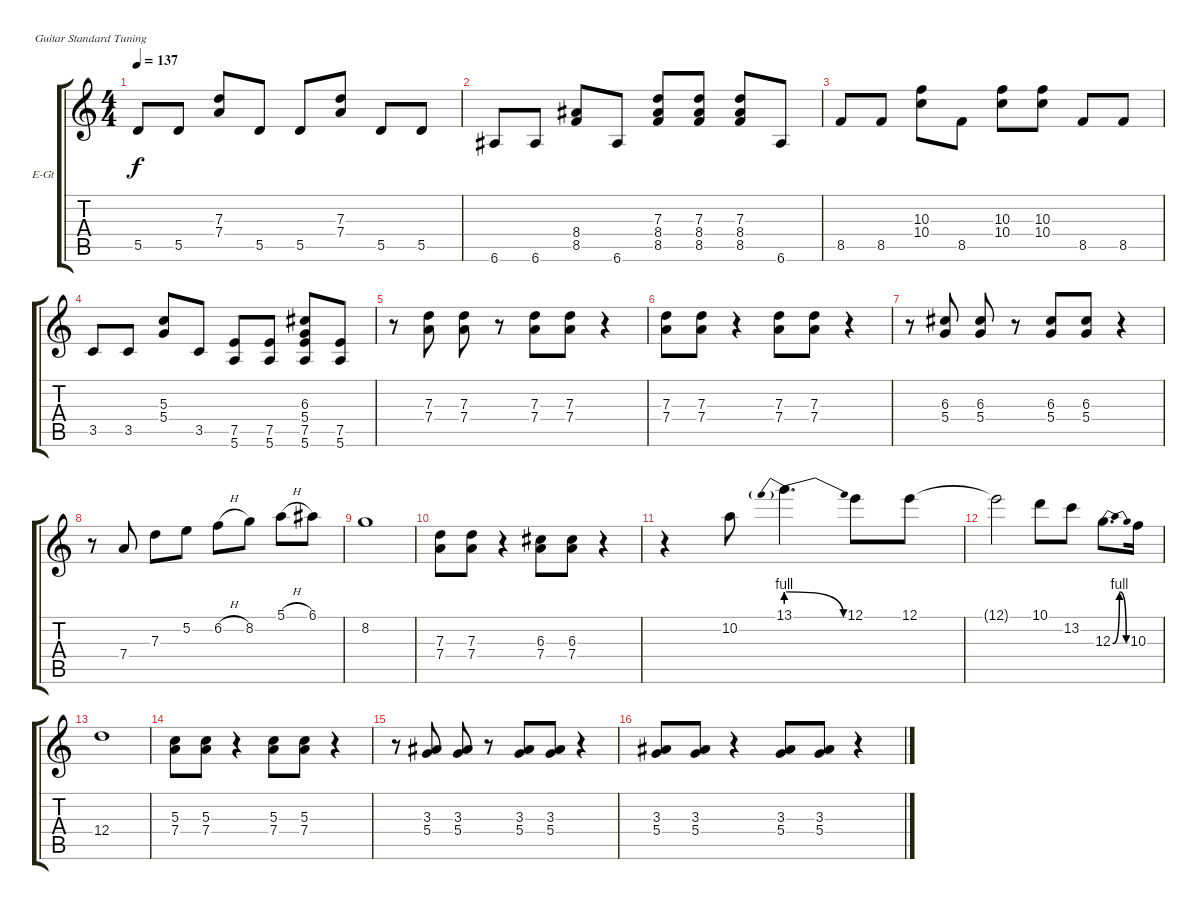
\bracketExtendMode groupsimilarinstruments
\firstSystemTrackNameOrientation horizontal
\otherSystemsTrackNameOrientation horizontal
\track ("Æ®·¢ 1" "E-Gt") {instrument overdrivenguitar}
\staff {score tabs}
\tuning (E4 B3 G3 D3 A2 E2)
\ts (4 4)
\tempo 137
\clef g2
\ks c
5.5.8{dy f} 5.5.8 (7.3 7.4).8 5.5.8 5.5.8 (7.3 7.4).8 5.5.8 5.5.8 |
6.6.8 6.6.8 (8.4 8.5).8 6.6.8 (7.3 8.4 8.5).8 (7.3 8.4 8.5).8 (7.3 8.4 8.5).8 6.6.8 |
8.5.8 8.5.8 (10.3 10.4).8 8.5.8 (10.3 10.4).8 (10.3 10.4).8 8.5.8 8.5.8 |
3.5.8 3.5.8 (5.3 5.4).8 3.5.8 (7.5 5.6).8 (7.5 5.6).8 (6.3 5.4 7.5 5.6).8 (7.5 5.6).8 |
r.8 (7.3 7.4).8 (7.3 7.4).8 r.8 (7.3 7.4).8 (7.3 7.4).8 r.4 |
(7.3 7.4).8 (7.3 7.4).8 r.4 (7.3 7.4).8 (7.3 7.4).8 r.4 |
r.8 (6.3 5.4).8 (6.3 5.4).8 r.8 (6.3 5.4).8 (6.3 5.4).8 r.4 |
r.8 7.4.8 7.3.8 5.2.8 6.2{h}.8 8.2.8 5.1{h}.8 6.1.8 |
8.2.1 |
(7.3 7.4).8 (7.3 7.4).8 r.4 (6.3 7.4).8 (6.3 7.4).8 r.4 |
r.4 10.2.8 13.1{be (prebendrelease 0 4 60 0)}.4{d} 12.1.8 12.1.8 |
12.1{t}.2 10.1.8 13.2.8 12.3{be (bendrelease 0 0 30 4 30 4 60 0)}.8{d} 10.3.16 |
12.4.1 |
(5.3 7.4).8 (5.3 7.4).8 r.4 (5.3 7.4).8 (5.3 7.4).8 r.4 |
r.8 (3.3 5.4).8 (3.3 5.4).8 r.8 (3.3 5.4).8 (3.3 5.4).8 r.4 |
(3.3 5.4).8 (3.3 5.4).8 r.4 (3.3 5.4).8 (3.3 5.4).8 r.4
